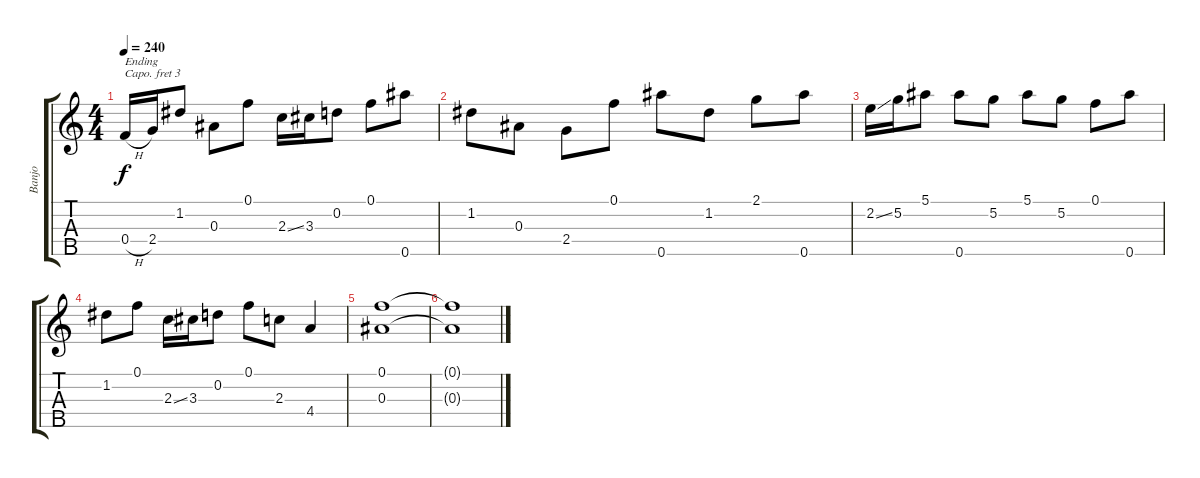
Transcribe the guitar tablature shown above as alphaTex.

\track ("Banjo" "Banjo") {instrument banjo}
\staff {score tabs}
\capo 3
\tuning (D4 B3 G3 D3 G4) {hide}
\displaytranspose 12
\ts (4 4)
\tempo 240
\clef g2
\ks c
0.4{h}.16{txt "Ending" dy f} 2.4.16 1.2.8 0.3.8 0.1.8 2.3{ss}.16 3.3.16 0.2.8 0.1.8 0.5.8 |
1.2.8 0.3.8 2.4.8 0.1.8 0.5.8 1.2.8 2.1.8 0.5.8 |
2.2{ss}.16 5.2.16 5.1.8 0.5.8 5.2.8 5.1.8 5.2.8 0.1.8 0.5.8 |
1.2.8 0.1.8 2.3{ss}.16 3.3.16 0.2.8 0.1.8 2.3.8 4.4.4 |
(0.1 0.3).1 |
(0.1{t} 0.3{t}).1
